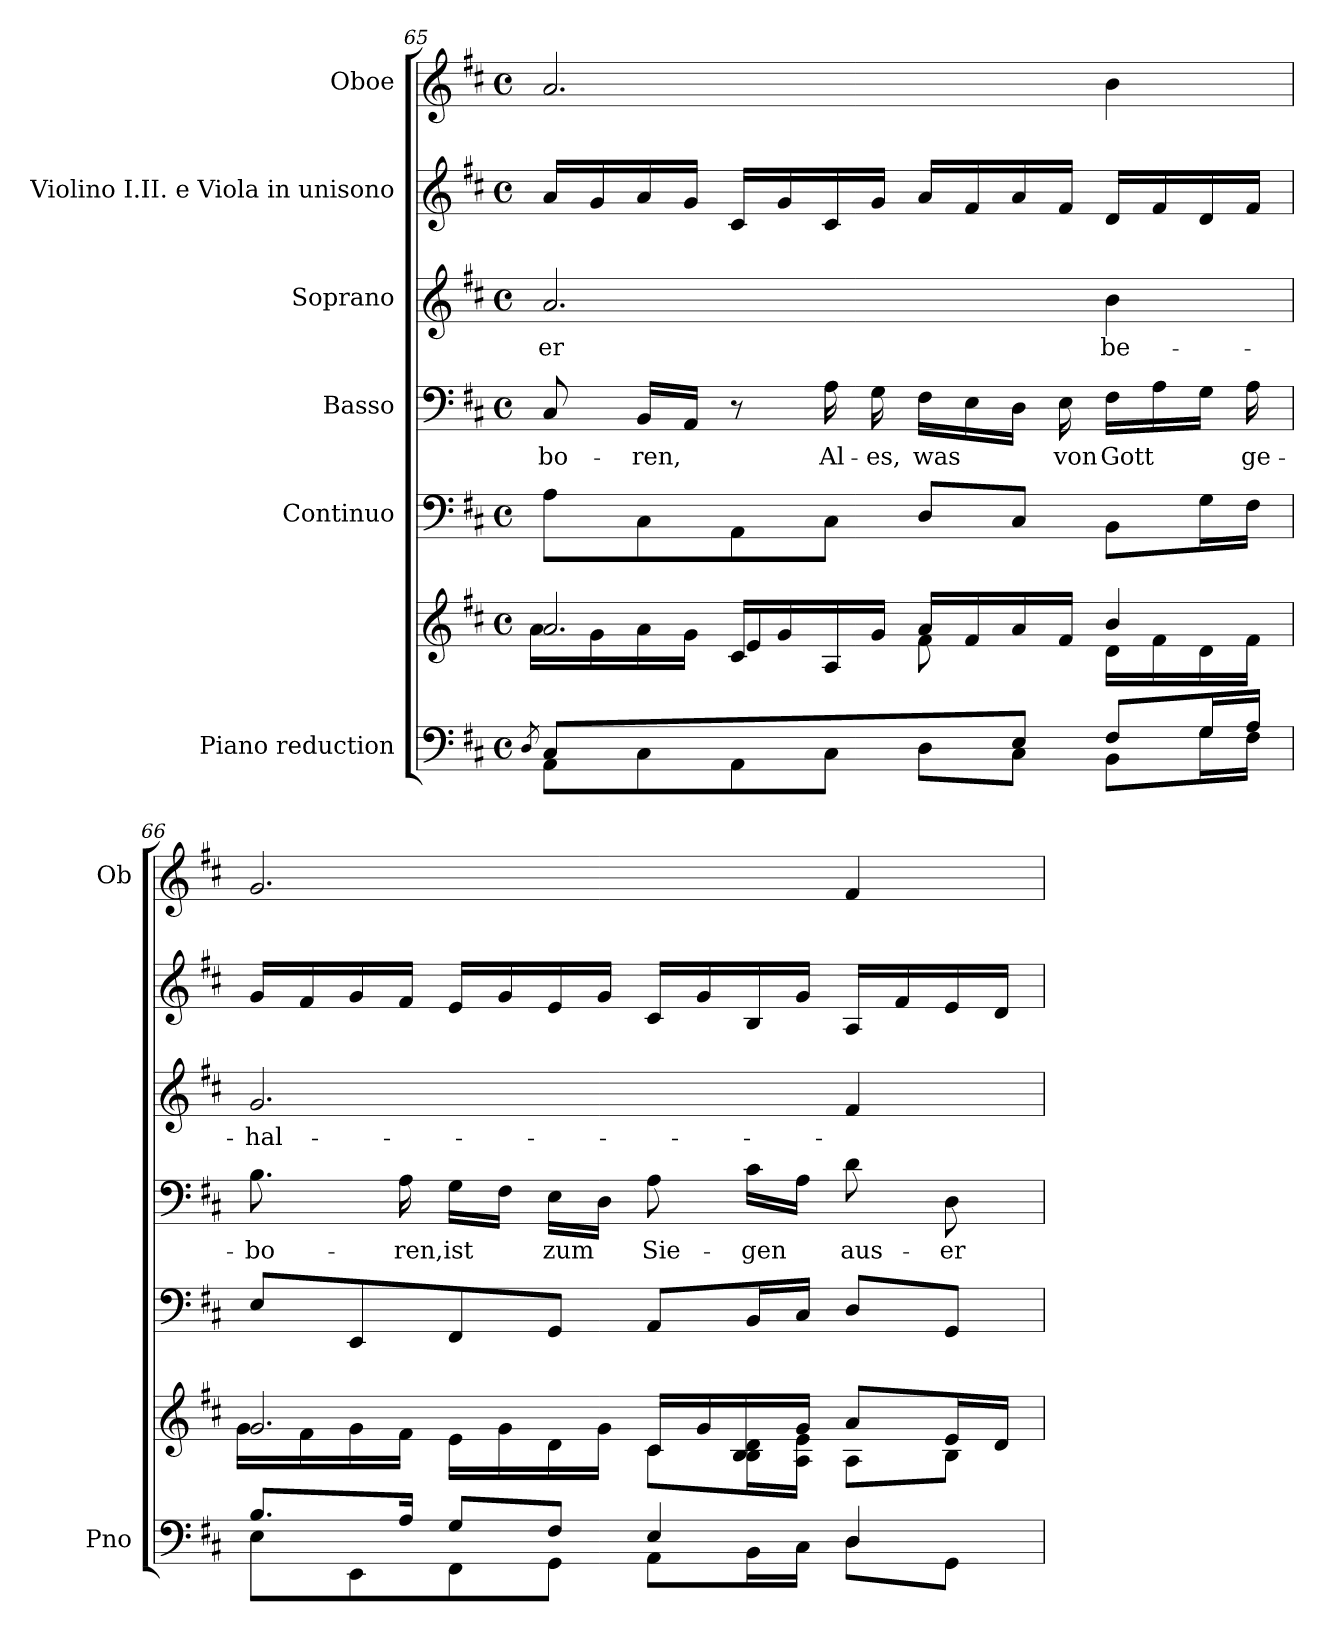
**kern	**kern	**kern	**kern	**text	**kern	**text	**kern	**kern
*part6	*part6	*part5	*part4	*part4	*part3	*part3	*part2	*part1
*staff7	*staff6	*staff5	*staff4	*staff4	*staff3	*staff3	*staff2	*staff1
*I"Piano reduction	*	*I"Continuo	*I"Basso	*	*I"Soprano	*	*I"Violino I.II. e Viola in unisono	*I"Oboe
*I'Pno	*	*	*	*	*	*	*	*I'Ob
!!LO:LB:g=z
*clefF4	*clefG2	*clefF4	*clefF4	*	*clefG2	*	*clefG2	*clefG2
*k[f#c#]	*k[f#c#]	*k[f#c#]	*k[f#c#]	*	*k[f#c#]	*	*k[f#c#]	*k[f#c#]
*M4/4	*M4/4	*M4/4	*M4/4	*	*M4/4	*	*M4/4	*M4/4
*met(c)	*met(c)	*met(c)	*met(c)	*	*met(c)	*	*met(c)	*met(c)
=65	=65	=65	=65	=65	=65	=65	=65	=65
8qD/	.	.	.	.	.	.	.	.
*^	*^	*	*	*	*	*	*	*
*	*	*	*^	*	*	*	*	*	*	*
!	!	!	!	!	!	!	!LO:LY:b	!	!LO:LY:b	!	!
4C#/	8AA\L	2.a/	16a\LL	4ryy	8A\L	8C#/	bo-	2.a/	er	16a/LL	2.a/
.	.	.	16g\	.	.	.	.	.	.	16g/	.
!	!	!	!	!	!	!	!LO:LY:b	!	!	!	!
.	8C#\	.	16a\	.	8C#\	16BB/LL	ren,	.	.	16a/	.
.	.	.	16g\JJ	.	.	16AA/JJ	.	.	.	16g/JJ	.
4.ryy	8AA\	.	16c#/LL	4e/	8AA\	8r	.	.	.	16c#/LL	.
.	.	.	16g/	.	.	.	.	.	.	16g/	.
!	!	!	!	!	!	!	!LO:LY:b	!	!	!	!
.	8C#\J	.	16A/	.	8C#\J	16A\	Al-	.	.	16c#/	.
!	!	!	!	!	!	!	!LO:LY:b	!	!	!	!
.	.	.	16g/JJ	.	.	16G\	-es,	.	.	16g/JJ	.
!	!	!	!	!	!	!	!LO:LY:b	!	!	!	!
.	8D\L	.	16a/LL	8f#\L	8D/L	16F#\LL	was	.	.	16a/LL	.
.	.	.	16f#/	.	.	16E\	.	.	.	16f#/	.
8E/J	8C#\J	.	16a/	4.ryy	8C#/J	16D\JJ	.	.	.	16a/	.
!	!	!	!	!	!	!	!LO:LY:b	!	!	!	!
.	.	.	16f#/JJ	.	.	16E\	von	.	.	16f#/JJ	.
!	!	!	!	!	!	!	!LO:LY:b	!	!LO:LY:b	!	!
8F#/L	8BB\L	4b/	16d\LL	.	8BB\L	16F#\LL	Gott	4b\	be-	16d/LL	4b\
.	.	.	16f#\	.	.	16A\	.	.	.	16f#/	.
16G/L	16G\L	.	16d\	.	16G\L	16G\JJ	.	.	.	16d/	.
!	!	!	!	!	!	!	!LO:LY:b	!	!	!	!
16A/JJ	16F#\JJ	.	16f#\JJ	.	16F#\JJ	16A\	ge-	.	.	16f#/JJ	.
=66	=66	=66	=66	=66	=66	=66	=66	=66	=66	=66	=66
!	!	!	!	!	!	!	!LO:LY:b	!	!LO:LY:b	!	!
8.B/L	8E\L	2.g/	16g\LL	2ryy	8E/L	8.B\	bo-	2.g/	hal-	16g/LL	2.g/
.	.	.	16f#\	.	.	.	.	.	.	16f#/	.
.	8EE\	.	16g\	.	8EE/	.	.	.	.	16g/	.
!	!	!	!	!	!	!	!LO:LY:b	!	!	!	!
16A/Jk	.	.	16f#\JJ	.	.	16A\	ren,	.	.	16f#/JJ	.
!	!	!	!	!	!	!	!LO:LY:b	!	!	!	!
8G/L	8FF#\	.	16e\LL	.	8FF#/	16G\LL	ist	.	.	16e/LL	.
.	.	.	16g\	.	.	16F#\JJ	.	.	.	16g/	.
!	!	!	!	!	!	!	!LO:LY:b	!	!	!	!
8F#/J	8GG\J	.	16d\	.	8GG/J	16E\LL	zum	.	.	16e/	.
.	.	.	16g\JJ	.	.	16D\JJ	.	.	.	16g/JJ	.
!	!	!	!	!	!	!	!LO:LY:b	!	!	!	!
4E/	8AA\L	.	8c#\L	16c#/LL	8AA/L	8A\	Sie-	.	.	16c#/LL	.
.	.	.	.	16g/	.	.	.	.	.	16g/	.
!	!	!	!	!	!	!	!LO:LY:b	!	!	!	!
.	16BB\L	.	16B\ 16d\L	16B/	16BB/L	16c#\LL	gen	.	.	16B/	.
.	16C#\JJ	.	16A\ 16e\JJ	16g/JJ	16C#/JJ	16A\JJ	.	.	.	16g/JJ	.
!	!	!	!	!	!	!	!LO:LY:b	!	!	!	!
4D/	8D\L	8a/L	8A\L	4ryy	8D/L	8d\	aus-	4f#/	.	16A/LL	4f#/
.	.	.	.	.	.	.	.	.	.	16f#/	.
!	!	!	!	!	!	!	!LO:LY:b	!	!	!	!
.	8GG\J	16e/L	8B\J	.	8GG/J	8D\	er-	.	.	16e/	.
.	.	16d/JJ	.	.	.	.	.	.	.	16d/JJ	.
*v	*v	*	*	*	*	*	*	*	*	*	*
*	*v	*v	*v	*	*	*	*	*	*	*
=	=	=	=	=	=	=	=	=
*-	*-	*-	*-	*-	*-	*-	*-	*-
